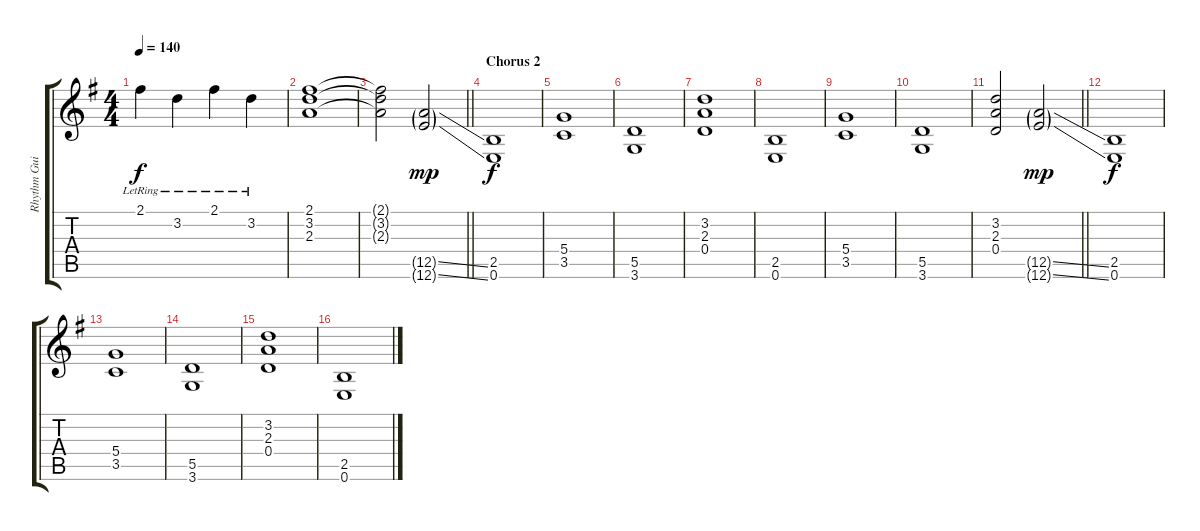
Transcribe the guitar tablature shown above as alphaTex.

\track ("Rhythm Guitar 2: Axel Rudi Pell" "Rhythm Gui") {instrument electricguitarclean}
\staff {score tabs}
\tuning (E4 B3 G3 D3 A2 E2) {hide}
\ts (4 4)
\tempo 140
\clef g2
\ks eminor
2.1{lr}.4{dy f} 3.2{lr}.4 2.1{lr}.4 3.2{lr}.4 |
(2.1 3.2 2.3).1 |
\barLineRight lightlight
(2.1{t} 3.2{t} 2.3{t}).2 (12.5{ss g} 12.6{ss g}).2{dy mp instrument distortionguitar} |
\section ("" "Chorus 2")
(2.5 0.6).1{dy f} |
(5.4 3.5).1 |
(5.5 3.6).1 |
(3.2 2.3 0.4).1 |
(2.5 0.6).1 |
(5.4 3.5).1 |
(5.5 3.6).1 |
\barLineRight lightlight
(3.2 2.3 0.4).2 (12.5{ss g} 12.6{ss g}).2{dy mp} |
(2.5 0.6).1{dy f} |
(5.4 3.5).1 |
(5.5 3.6).1 |
(3.2 2.3 0.4).1 |
(2.5 0.6).1
